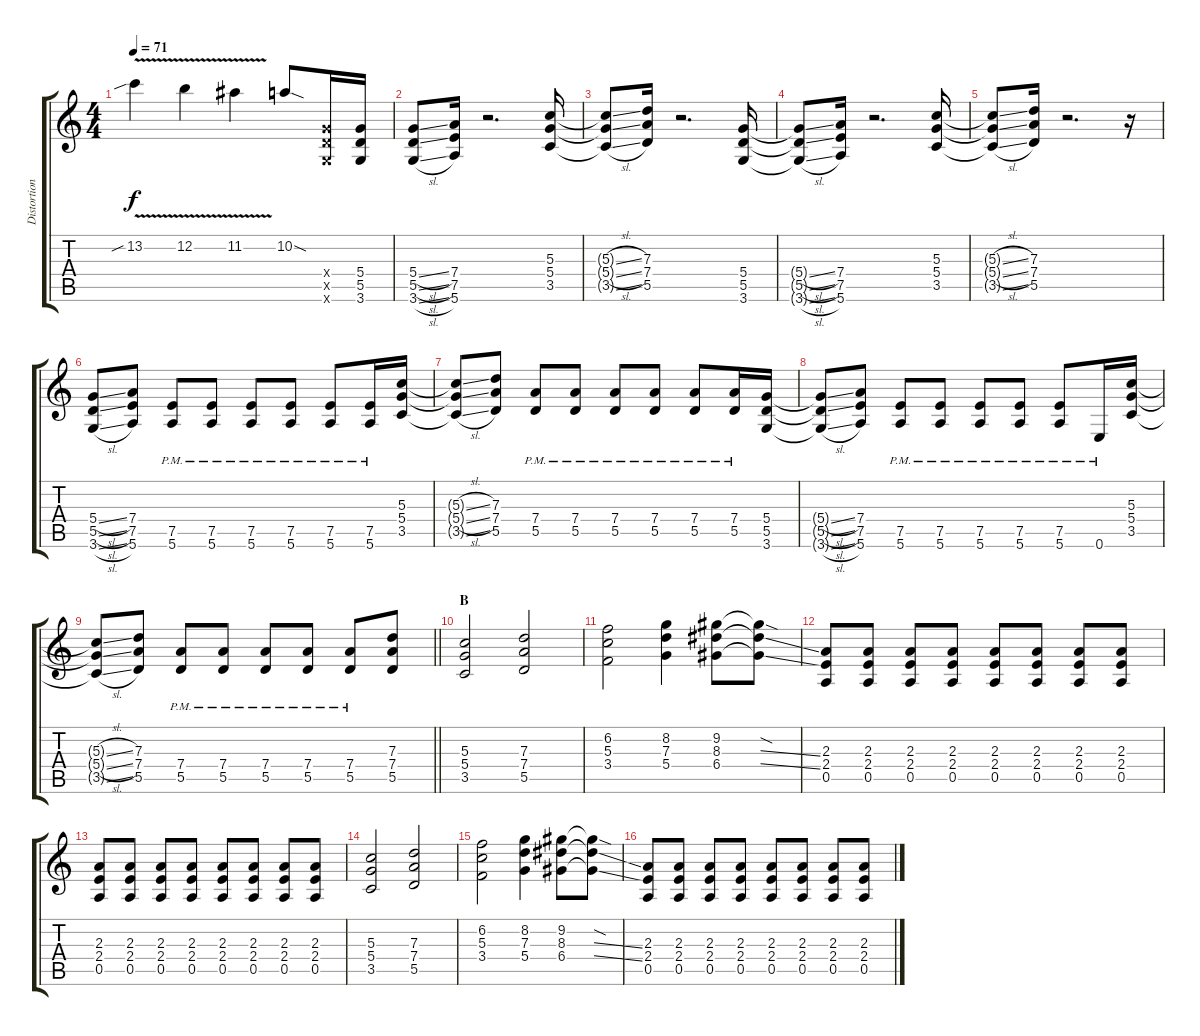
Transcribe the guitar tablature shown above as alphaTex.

\track ("Distortion 2" "Distortion") {instrument distortionguitar}
\staff {score tabs}
\tuning (E4 B3 G3 D3 A2 E2) {hide}
\ts (4 4)
\tempo 71
\clef g2
\ks c
13.2{v sib}.4{dy f} 12.2{v}.4 11.2{v}.4 10.2{sod}.8 (5.4{x} 5.5{x} 3.6{x}).16 (5.4 5.5 3.6).16 |
(5.4{sl} 5.5{sl} 3.6{sl}).8 (7.4 7.5 5.6).16 r.2{d} (5.3 5.4 3.5).16 |
(5.3{sl t} 5.4{sl t} 3.5{sl t}).8 (7.3 7.4 5.5).16 r.2{d} (5.4 5.5 3.6).16 |
(5.4{sl t} 5.5{sl t} 3.6{sl t}).8 (7.4 7.5 5.6).16 r.2{d} (5.3 5.4 3.5).16 |
(5.3{sl t} 5.4{sl t} 3.5{sl t}).8 (7.3 7.4 5.5).16 r.2{d} r.16 |
(5.4{sl} 5.5{sl} 3.6{sl}).8 (7.4 7.5 5.6).8 (7.5{pm} 5.6{pm}).8 (7.5{pm} 5.6{pm}).8 (7.5{pm} 5.6{pm}).8 (7.5{pm} 5.6{pm}).8 (7.5{pm} 5.6{pm}).8 (7.5{pm} 5.6{pm}).16 (5.3 5.4 3.5).16 |
(5.3{sl t} 5.4{sl t} 3.5{sl t}).8 (7.3 7.4 5.5).8 (7.4{pm} 5.5{pm}).8 (7.4{pm} 5.5{pm}).8 (7.4{pm} 5.5{pm}).8 (7.4{pm} 5.5{pm}).8 (7.4{pm} 5.5{pm}).8 (7.4{pm} 5.5{pm}).16 (5.4 5.5 3.6).16 |
(5.4{sl t} 5.5{sl t} 3.6{sl t}).8 (7.4 7.5 5.6).8 (7.5{pm} 5.6{pm}).8 (7.5{pm} 5.6{pm}).8 (7.5{pm} 5.6{pm}).8 (7.5{pm} 5.6{pm}).8 (7.5{pm} 5.6{pm}).8 0.6{pm}.16 (5.3 5.4 3.5).16 |
\barLineRight lightlight
(5.3{sl t} 5.4{sl t} 3.5{sl t}).8 (7.3 7.4 5.5).8 (7.4{pm} 5.5{pm}).8 (7.4{pm} 5.5{pm}).8 (7.4{pm} 5.5{pm}).8 (7.4{pm} 5.5{pm}).8 (7.4{pm} 5.5{pm}).8 (7.3 7.4 5.5).8 |
\section ("" "B")
(5.3 5.4 3.5).2 (7.3 7.4 5.5).2 |
(6.2 5.3 3.4).2 (8.2 7.3 5.4).4 (9.2 8.3 6.4).8 (9.2{sod t} 8.3{ss t} 6.4{ss t}).8 |
(2.3 2.4 0.5).8 (2.3 2.4 0.5).8 (2.3 2.4 0.5).8 (2.3 2.4 0.5).8 (2.3 2.4 0.5).8 (2.3 2.4 0.5).8 (2.3 2.4 0.5).8 (2.3 2.4 0.5).8 |
(2.3 2.4 0.5).8 (2.3 2.4 0.5).8 (2.3 2.4 0.5).8 (2.3 2.4 0.5).8 (2.3 2.4 0.5).8 (2.3 2.4 0.5).8 (2.3 2.4 0.5).8 (2.3 2.4 0.5).8 |
(5.3 5.4 3.5).2 (7.3 7.4 5.5).2 |
(6.2 5.3 3.4).2 (8.2 7.3 5.4).4 (9.2 8.3 6.4).8 (9.2{sod t} 8.3{ss t} 6.4{ss t}).8 |
(2.3 2.4 0.5).8 (2.3 2.4 0.5).8 (2.3 2.4 0.5).8 (2.3 2.4 0.5).8 (2.3 2.4 0.5).8 (2.3 2.4 0.5).8 (2.3 2.4 0.5).8 (2.3 2.4 0.5).8
